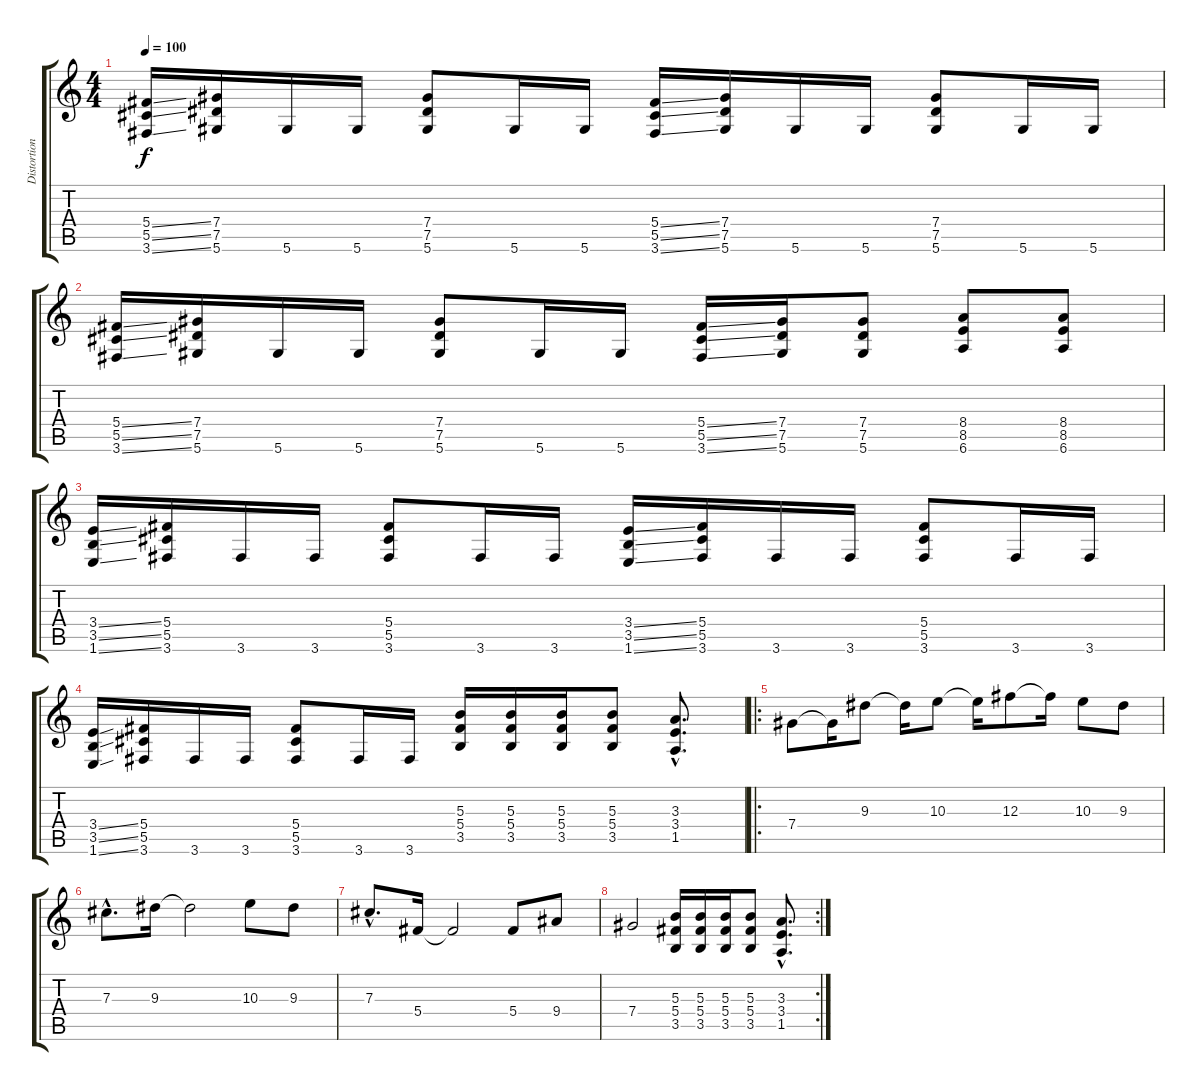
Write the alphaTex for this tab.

\track ("Distortion Guitar II" "Distortion") {instrument distortionguitar}
\staff {score tabs}
\tuning (Eb4 Bb3 Gb3 Db3 Ab2 Eb2) {hide}
\ts (4 4)
\tempo 100
\clef g2
\ks c
(5.4{ss} 5.5{ss} 3.6{ss}).16{dy f} (7.4 7.5 5.6).16 5.6.16 5.6.16 (7.4 7.5 5.6).8 5.6.16 5.6.16 (5.4{ss} 5.5{ss} 3.6{ss}).16 (7.4 7.5 5.6).16 5.6.16 5.6.16 (7.4 7.5 5.6).8 5.6.16 5.6.16 |
(5.4{ss} 5.5{ss} 3.6{ss}).16 (7.4 7.5 5.6).16 5.6.16 5.6.16 (7.4 7.5 5.6).8 5.6.16 5.6.16 (5.4{ss} 5.5{ss} 3.6{ss}).16 (7.4 7.5 5.6).16 (7.4 7.5 5.6).8 (8.4 8.5 6.6).8 (8.4 8.5 6.6).8 |
(3.4{ss} 3.5{ss} 1.6{ss}).16 (5.4 5.5 3.6).16 3.6.16 3.6.16 (5.4 5.5 3.6).8 3.6.16 3.6.16 (3.4{ss} 3.5{ss} 1.6{ss}).16 (5.4 5.5 3.6).16 3.6.16 3.6.16 (5.4 5.5 3.6).8 3.6.16 3.6.16 |
(3.4{ss} 3.5{ss} 1.6{ss}).16 (5.4 5.5 3.6).16 3.6.16 3.6.16 (5.4 5.5 3.6).8 3.6.16 3.6.16 (5.3 5.4 3.5).16 (5.3 5.4 3.5).16 (5.3 5.4 3.5).16 (5.3 5.4 3.5).8 (3.3{hac} 3.4{hac} 1.5{hac}).8{d} |
\ro
7.4.8 7.4{t}.16 9.3.8 9.3{t}.16 10.3.8 10.3{t}.16 12.3.8 12.3{t}.16 10.3.8 9.3.8 |
7.3{hac}.8{d} 9.3.16 9.3{t}.2 10.3.8 9.3.8 |
7.3{hac}.8{d} 5.4.16 5.4{t}.2 5.4.8 9.4.8 |
\rc 2
7.4.2 (5.3 5.4 3.5).16 (5.3 5.4 3.5).16 (5.3 5.4 3.5).16 (5.3 5.4 3.5).8 (3.3{hac} 3.4{hac} 1.5{hac}).8{d}
